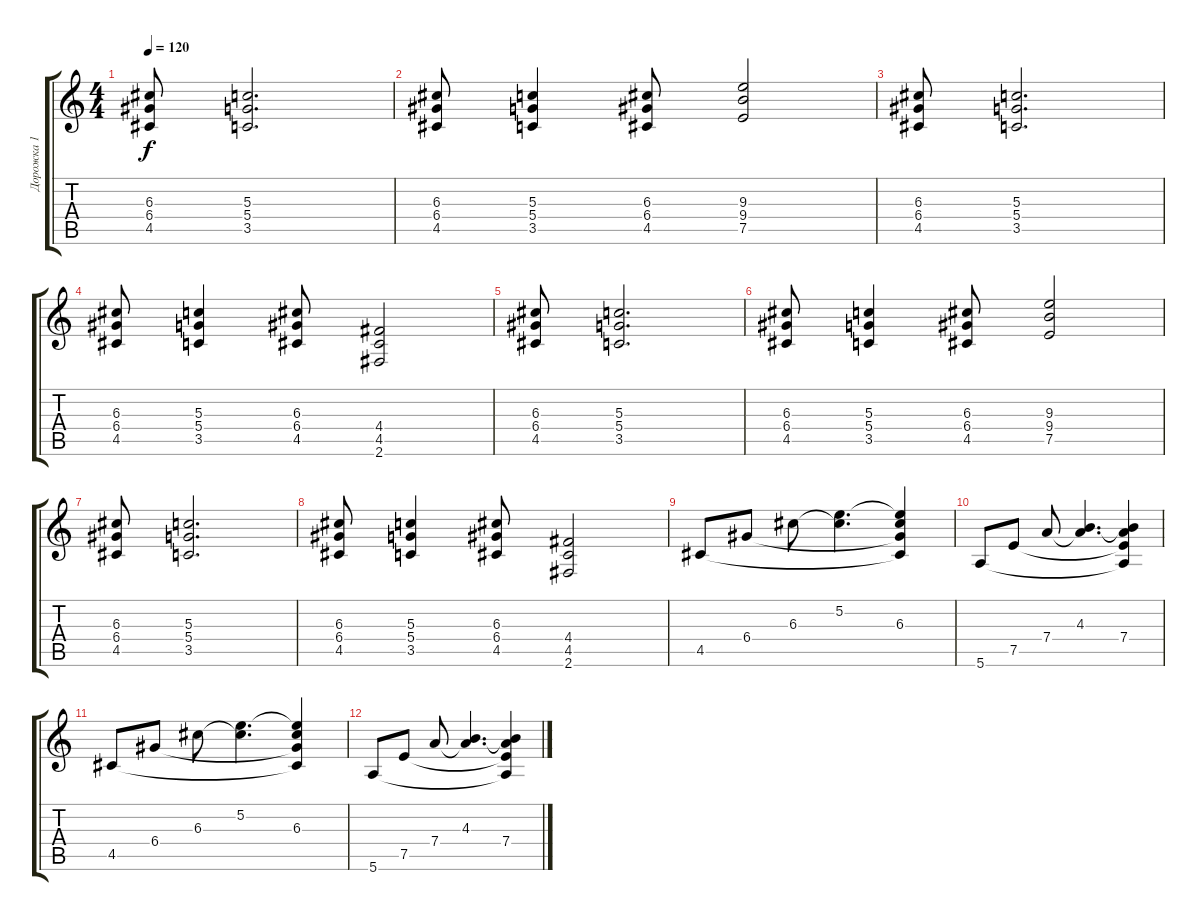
\track ("Дорожка 1" "Дорожка 1") {instrument distortionguitar}
\staff {score tabs}
\tuning (E4 B3 G3 D3 A2 E2) {hide}
\ts (4 4)
\tempo 120
\clef g2
\ks c
(6.3 6.4 4.5).8{dy f} (5.3 5.4 3.5).2{d} |
(6.3 6.4 4.5).8 (5.3 5.4 3.5).4 (6.3 6.4 4.5).8 (9.3 9.4 7.5).2 |
(6.3 6.4 4.5).8 (5.3 5.4 3.5).2{d} |
(6.3 6.4 4.5).8 (5.3 5.4 3.5).4 (6.3 6.4 4.5).8 (4.4 4.5 2.6).2 |
(6.3 6.4 4.5).8 (5.3 5.4 3.5).2{d} |
(6.3 6.4 4.5).8 (5.3 5.4 3.5).4 (6.3 6.4 4.5).8 (9.3 9.4 7.5).2 |
(6.3 6.4 4.5).8 (5.3 5.4 3.5).2{d} |
(6.3 6.4 4.5).8 (5.3 5.4 3.5).4 (6.3 6.4 4.5).8 (4.4 4.5 2.6).2 |
4.5.8 6.4.8 6.3.8 (5.2 6.3{t}).4{d} (5.2{t} 6.3 6.4{t} 4.5{t}).4 |
5.6.8 7.5.8 7.4.8 (4.3 7.4{t}).4{d} (4.3{t} 7.4 7.5{t} 5.6{t}).4 |
4.5.8 6.4.8 6.3.8 (5.2 6.3{t}).4{d} (5.2{t} 6.3 6.4{t} 4.5{t}).4 |
5.6.8 7.5.8 7.4.8 (4.3 7.4{t}).4{d} (4.3{t} 7.4 7.5{t} 5.6{t}).4
